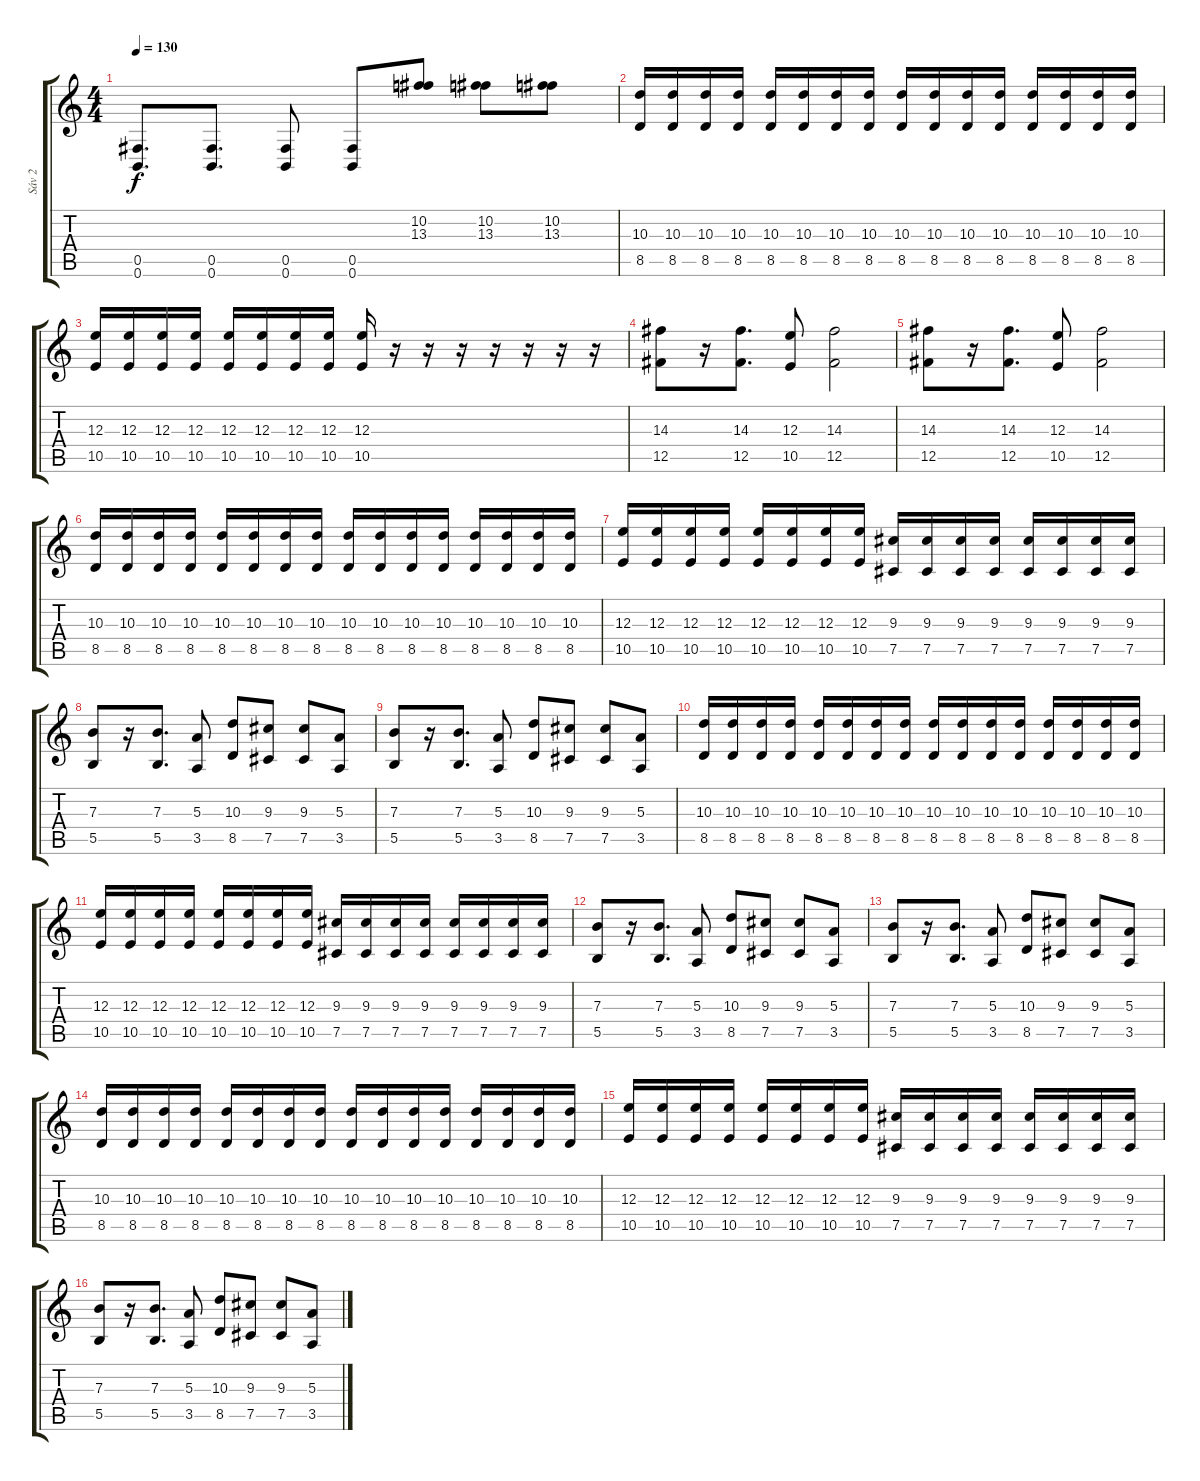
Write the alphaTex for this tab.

\track ("Sáv 2" "Sáv 2") {instrument distortionguitar}
\staff {score tabs}
\tuning (Db4 Ab3 E3 B2 Gb2 B1) {hide}
\ts (4 4)
\tempo 130
\clef g2
\ks c
(0.5 0.6).8{d dy f} (0.5 0.6).8{d} (0.5 0.6).8 (0.5 0.6).8 (10.2 13.3).8 (10.2 13.3).8 (10.2 13.3).8 |
(10.3 8.5).16 (10.3 8.5).16 (10.3 8.5).16 (10.3 8.5).16 (10.3 8.5).16 (10.3 8.5).16 (10.3 8.5).16 (10.3 8.5).16 (10.3 8.5).16 (10.3 8.5).16 (10.3 8.5).16 (10.3 8.5).16 (10.3 8.5).16 (10.3 8.5).16 (10.3 8.5).16 (10.3 8.5).16 |
(12.3 10.5).16 (12.3 10.5).16 (12.3 10.5).16 (12.3 10.5).16 (12.3 10.5).16 (12.3 10.5).16 (12.3 10.5).16 (12.3 10.5).16 (12.3 10.5).16 r.16 r.16 r.16 r.16 r.16 r.16 r.16 |
(14.3 12.5).8 r.16 (14.3 12.5).8{d} (12.3 10.5).8 (14.3 12.5).2 |
(14.3 12.5).8 r.16 (14.3 12.5).8{d} (12.3 10.5).8 (14.3 12.5).2 |
(10.3 8.5).16 (10.3 8.5).16 (10.3 8.5).16 (10.3 8.5).16 (10.3 8.5).16 (10.3 8.5).16 (10.3 8.5).16 (10.3 8.5).16 (10.3 8.5).16 (10.3 8.5).16 (10.3 8.5).16 (10.3 8.5).16 (10.3 8.5).16 (10.3 8.5).16 (10.3 8.5).16 (10.3 8.5).16 |
(12.3 10.5).16 (12.3 10.5).16 (12.3 10.5).16 (12.3 10.5).16 (12.3 10.5).16 (12.3 10.5).16 (12.3 10.5).16 (12.3 10.5).16 (9.3 7.5).16 (9.3 7.5).16 (9.3 7.5).16 (9.3 7.5).16 (9.3 7.5).16 (9.3 7.5).16 (9.3 7.5).16 (9.3 7.5).16 |
(7.3 5.5).8 r.16 (7.3 5.5).8{d} (5.3 3.5).8 (10.3 8.5).8 (9.3 7.5).8 (9.3 7.5).8 (5.3 3.5).8 |
(7.3 5.5).8 r.16 (7.3 5.5).8{d} (5.3 3.5).8 (10.3 8.5).8 (9.3 7.5).8 (9.3 7.5).8 (5.3 3.5).8 |
(10.3 8.5).16 (10.3 8.5).16 (10.3 8.5).16 (10.3 8.5).16 (10.3 8.5).16 (10.3 8.5).16 (10.3 8.5).16 (10.3 8.5).16 (10.3 8.5).16 (10.3 8.5).16 (10.3 8.5).16 (10.3 8.5).16 (10.3 8.5).16 (10.3 8.5).16 (10.3 8.5).16 (10.3 8.5).16 |
(12.3 10.5).16 (12.3 10.5).16 (12.3 10.5).16 (12.3 10.5).16 (12.3 10.5).16 (12.3 10.5).16 (12.3 10.5).16 (12.3 10.5).16 (9.3 7.5).16 (9.3 7.5).16 (9.3 7.5).16 (9.3 7.5).16 (9.3 7.5).16 (9.3 7.5).16 (9.3 7.5).16 (9.3 7.5).16 |
(7.3 5.5).8 r.16 (7.3 5.5).8{d} (5.3 3.5).8 (10.3 8.5).8 (9.3 7.5).8 (9.3 7.5).8 (5.3 3.5).8 |
(7.3 5.5).8 r.16 (7.3 5.5).8{d} (5.3 3.5).8 (10.3 8.5).8 (9.3 7.5).8 (9.3 7.5).8 (5.3 3.5).8 |
(10.3 8.5).16 (10.3 8.5).16 (10.3 8.5).16 (10.3 8.5).16 (10.3 8.5).16 (10.3 8.5).16 (10.3 8.5).16 (10.3 8.5).16 (10.3 8.5).16 (10.3 8.5).16 (10.3 8.5).16 (10.3 8.5).16 (10.3 8.5).16 (10.3 8.5).16 (10.3 8.5).16 (10.3 8.5).16 |
(12.3 10.5).16 (12.3 10.5).16 (12.3 10.5).16 (12.3 10.5).16 (12.3 10.5).16 (12.3 10.5).16 (12.3 10.5).16 (12.3 10.5).16 (9.3 7.5).16 (9.3 7.5).16 (9.3 7.5).16 (9.3 7.5).16 (9.3 7.5).16 (9.3 7.5).16 (9.3 7.5).16 (9.3 7.5).16 |
(7.3 5.5).8 r.16 (7.3 5.5).8{d} (5.3 3.5).8 (10.3 8.5).8 (9.3 7.5).8 (9.3 7.5).8 (5.3 3.5).8
